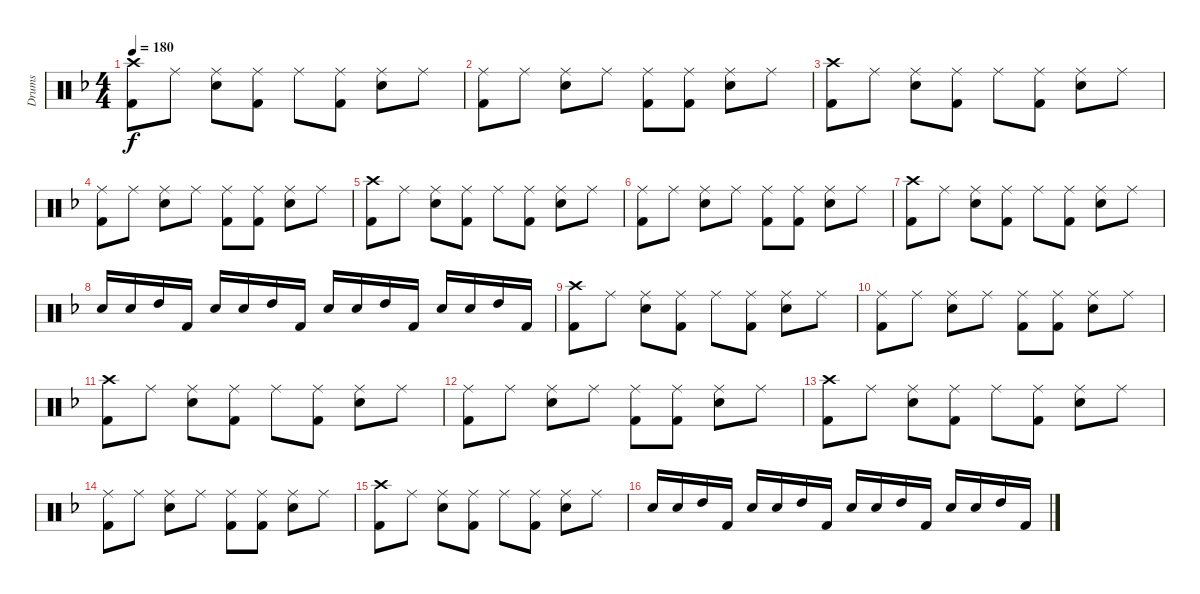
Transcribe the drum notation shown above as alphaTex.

\track ("Drums" "Drums") {instrument percussion}
\staff {score}
\articulation defaults
\ts (4 4)
\tempo 180
\clef neutral
\ks f
("Crash high (hit)" "Kick (hit) 2").8{dy f} "Ride (middle)".8 ("Ride (middle)" "Electric Snare (hit)").8 ("Ride (middle)" "Kick (hit) 2").8 "Ride (middle)".8 ("Ride (middle)" "Kick (hit) 2").8 ("Ride (middle)" "Electric Snare (hit)").8 "Ride (middle)".8 |
("Ride (middle)" "Kick (hit) 2").8 "Ride (middle)".8 ("Ride (middle)" "Electric Snare (hit)").8 "Ride (middle)".8 ("Ride (middle)" "Kick (hit) 2").8 ("Ride (middle)" "Kick (hit) 2").8 ("Ride (middle)" "Electric Snare (hit)").8 "Ride (middle)".8 |
("Crash high (hit)" "Kick (hit) 2").8 "Ride (middle)".8 ("Ride (middle)" "Electric Snare (hit)").8 ("Ride (middle)" "Kick (hit) 2").8 "Ride (middle)".8 ("Ride (middle)" "Kick (hit) 2").8 ("Ride (middle)" "Electric Snare (hit)").8 "Ride (middle)".8 |
("Ride (middle)" "Kick (hit) 2").8 "Ride (middle)".8 ("Ride (middle)" "Electric Snare (hit)").8 "Ride (middle)".8 ("Ride (middle)" "Kick (hit) 2").8 ("Ride (middle)" "Kick (hit) 2").8 ("Ride (middle)" "Electric Snare (hit)").8 "Ride (middle)".8 |
("Crash high (hit)" "Kick (hit) 2").8 "Ride (middle)".8 ("Ride (middle)" "Electric Snare (hit)").8 ("Ride (middle)" "Kick (hit) 2").8 "Ride (middle)".8 ("Ride (middle)" "Kick (hit) 2").8 ("Ride (middle)" "Electric Snare (hit)").8 "Ride (middle)".8 |
("Ride (middle)" "Kick (hit) 2").8 "Ride (middle)".8 ("Ride (middle)" "Electric Snare (hit)").8 "Ride (middle)".8 ("Ride (middle)" "Kick (hit) 2").8 ("Ride (middle)" "Kick (hit) 2").8 ("Ride (middle)" "Electric Snare (hit)").8 "Ride (middle)".8 |
("Crash high (hit)" "Kick (hit) 2").8 "Ride (middle)".8 ("Ride (middle)" "Electric Snare (hit)").8 ("Ride (middle)" "Kick (hit) 2").8 "Ride (middle)".8 ("Ride (middle)" "Kick (hit) 2").8 ("Ride (middle)" "Electric Snare (hit)").8 "Ride (middle)".8 |
"Electric Snare (hit)".16 "Electric Snare (hit)".16 "High Tom (hit)".16 "Kick (hit) 2".16 "Electric Snare (hit)".16 "Electric Snare (hit)".16 "High Tom (hit)".16 "Kick (hit) 2".16 "Electric Snare (hit)".16 "Electric Snare (hit)".16 "High Tom (hit)".16 "Kick (hit) 2".16 "Electric Snare (hit)".16 "Electric Snare (hit)".16 "High Tom (hit)".16 "Kick (hit) 2".16 |
("Crash high (hit)" "Kick (hit) 2").8 "Ride (middle)".8 ("Ride (middle)" "Electric Snare (hit)").8 ("Ride (middle)" "Kick (hit) 2").8 "Ride (middle)".8 ("Ride (middle)" "Kick (hit) 2").8 ("Ride (middle)" "Electric Snare (hit)").8 "Ride (middle)".8 |
("Ride (middle)" "Kick (hit) 2").8 "Ride (middle)".8 ("Ride (middle)" "Electric Snare (hit)").8 "Ride (middle)".8 ("Ride (middle)" "Kick (hit) 2").8 ("Ride (middle)" "Kick (hit) 2").8 ("Ride (middle)" "Electric Snare (hit)").8 "Ride (middle)".8 |
("Crash high (hit)" "Kick (hit) 2").8 "Ride (middle)".8 ("Ride (middle)" "Electric Snare (hit)").8 ("Ride (middle)" "Kick (hit) 2").8 "Ride (middle)".8 ("Ride (middle)" "Kick (hit) 2").8 ("Ride (middle)" "Electric Snare (hit)").8 "Ride (middle)".8 |
("Ride (middle)" "Kick (hit) 2").8 "Ride (middle)".8 ("Ride (middle)" "Electric Snare (hit)").8 "Ride (middle)".8 ("Ride (middle)" "Kick (hit) 2").8 ("Ride (middle)" "Kick (hit) 2").8 ("Ride (middle)" "Electric Snare (hit)").8 "Ride (middle)".8 |
("Crash high (hit)" "Kick (hit) 2").8 "Ride (middle)".8 ("Ride (middle)" "Electric Snare (hit)").8 ("Ride (middle)" "Kick (hit) 2").8 "Ride (middle)".8 ("Ride (middle)" "Kick (hit) 2").8 ("Ride (middle)" "Electric Snare (hit)").8 "Ride (middle)".8 |
("Ride (middle)" "Kick (hit) 2").8 "Ride (middle)".8 ("Ride (middle)" "Electric Snare (hit)").8 "Ride (middle)".8 ("Ride (middle)" "Kick (hit) 2").8 ("Ride (middle)" "Kick (hit) 2").8 ("Ride (middle)" "Electric Snare (hit)").8 "Ride (middle)".8 |
("Crash high (hit)" "Kick (hit) 2").8 "Ride (middle)".8 ("Ride (middle)" "Electric Snare (hit)").8 ("Ride (middle)" "Kick (hit) 2").8 "Ride (middle)".8 ("Ride (middle)" "Kick (hit) 2").8 ("Ride (middle)" "Electric Snare (hit)").8 "Ride (middle)".8 |
"Electric Snare (hit)".16 "Electric Snare (hit)".16 "High Tom (hit)".16 "Kick (hit) 2".16 "Electric Snare (hit)".16 "Electric Snare (hit)".16 "High Tom (hit)".16 "Kick (hit) 2".16 "Electric Snare (hit)".16 "Electric Snare (hit)".16 "High Tom (hit)".16 "Kick (hit) 2".16 "Electric Snare (hit)".16 "Electric Snare (hit)".16 "High Tom (hit)".16 "Kick (hit) 2".16
